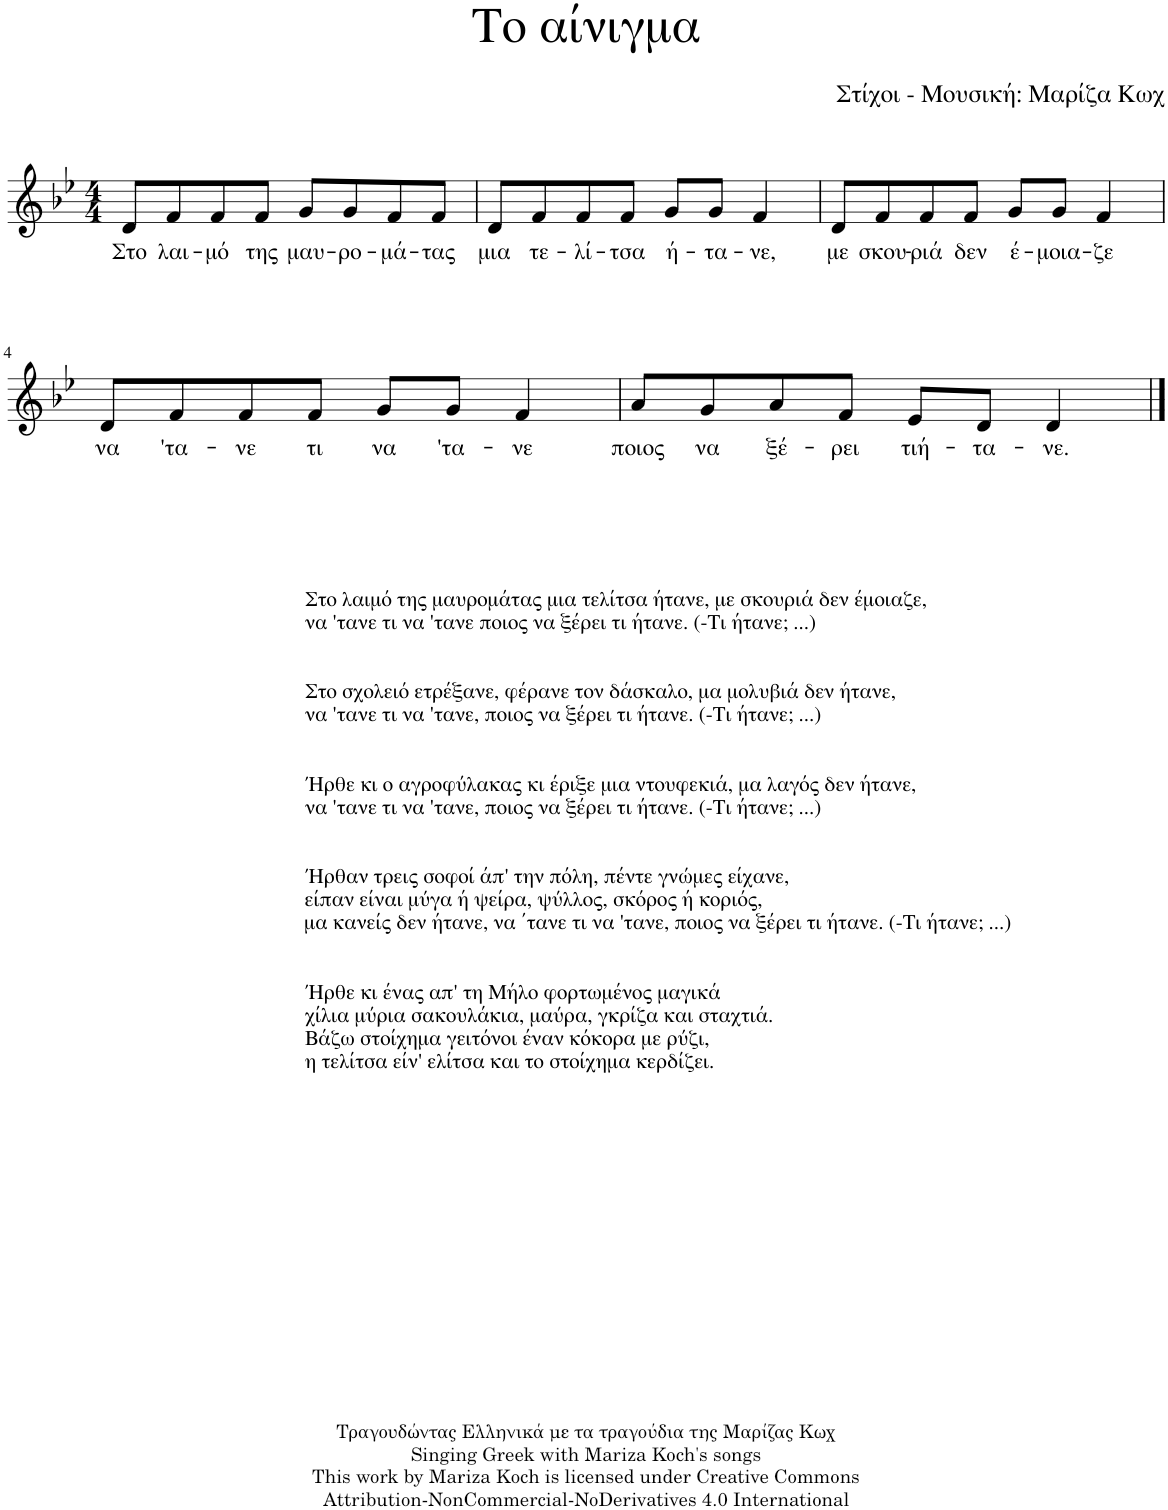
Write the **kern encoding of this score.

**kern	**text
*part1	*part1
*staff1	*staff1
*I"Piano	*
*I'Pno.	*
*clefG2	*
*k[b-e-]	*
*M4/4	*
=1	=1
!	!LO:LY:b
8d/L	Στο
!	!LO:LY:b
8f/	λαι-
!	!LO:LY:b
8f/	-μό
!	!LO:LY:b
8f/J	της
!	!LO:LY:b
8g/L	μαυ-
!	!LO:LY:b
8g/	-ρο-
!	!LO:LY:b
8f/	-μά-
!	!LO:LY:b
8f/J	-τας
=2	=2
!	!LO:LY:b
8d/L	μια
!	!LO:LY:b
8f/	τε-
!	!LO:LY:b
8f/	-λί-
!	!LO:LY:b
8f/J	-τσα
!	!LO:LY:b
8g/L	ή-
!	!LO:LY:b
8g/J	-τα-
!	!LO:LY:b
4f/	-νε,
=3	=3
!	!LO:LY:b
8d/L	με
!	!LO:LY:b
8f/	σκου-
!	!LO:LY:b
8f/	-ριά
!	!LO:LY:b
8f/J	δεν
!	!LO:LY:b
8g/L	έ-
!	!LO:LY:b
8g/J	-μοια-
!	!LO:LY:b
4f/	-ζε
!!LO:LB:g=z
=4	=4
!	!LO:LY:b
8d/L	να
!	!LO:LY:b
8f/	'τα-
!	!LO:LY:b
8f/	-νε
!	!LO:LY:b
8f/J	τι
!	!LO:LY:b
8g/L	να
!	!LO:LY:b
8g/J	'τα-
!	!LO:LY:b
4f/	-νε
=5	=5
!	!LO:LY:b
8a/L	ποιος
!	!LO:LY:b
8g/	να
!	!LO:LY:b
8a/	ξέ-
!	!LO:LY:b
8f/J	-ρει
!	!LO:LY:b
8e-/L	τιή-
!	!LO:LY:b
8d/J	-τα-
!LO:TX:b:t=Στο λαιμό της μαυρομάτας μια τελίτσα ήτανε, με σκουριά δεν έμοιαζε,	!
!LO:TX:b:t=να 'τανε τι να 'τανε ποιος να ξέρει τι ήτανε. (-Τι ήτανε; ...)	!
!LO:TX:b:t=Στο σχολειό ετρέξανε, φέρανε τον δάσκαλο, μα μολυβιά δεν ήτανε,	!
!LO:TX:b:t=να 'τανε τι να 'τανε, ποιος να ξέρει τι ήτανε. (-Τι ήτανε; ...)	!
!LO:TX:b:t=Ήρθε κι ο αγροφύλακας κι έριξε μια ντουφεκιά, μα λαγός δεν ήτανε,	!
!LO:TX:b:t=να 'τανε τι να 'τανε, ποιος να ξέρει τι ήτανε. (-Τι ήτανε; ...)	!
!LO:TX:b:t=Ήρθαν τρεις σοφοί άπ' την πόλη, πέντε γνώμες είχανε,	!
!LO:TX:b:t=είπαν είναι μύγα ή ψείρα, ψύλλος, σκόρος ή κοριός,	!
!LO:TX:b:t=μα κανείς δεν ήτανε, να ΄τανε τι να 'τανε, ποιος να ξέρει τι ήτανε. (-Τι ήτανε; ...)	!
!LO:TX:b:t=Ήρθε κι ένας απ' τη Μήλο φορτωμένος μαγικά	!
!LO:TX:b:t=χίλια μύρια σακουλάκια, μαύρα, γκρίζα και σταχτιά.	!
!LO:TX:b:t=Βάζω στοίχημα γειτόνοι έναν κόκορα με ρύζι,	!
!LO:TX:b:t=η τελίτσα είν' ελίτσα και το στοίχημα κερδίζει.	!
!	!LO:LY:b
4d/	-νε.
==	==
*-	*-
